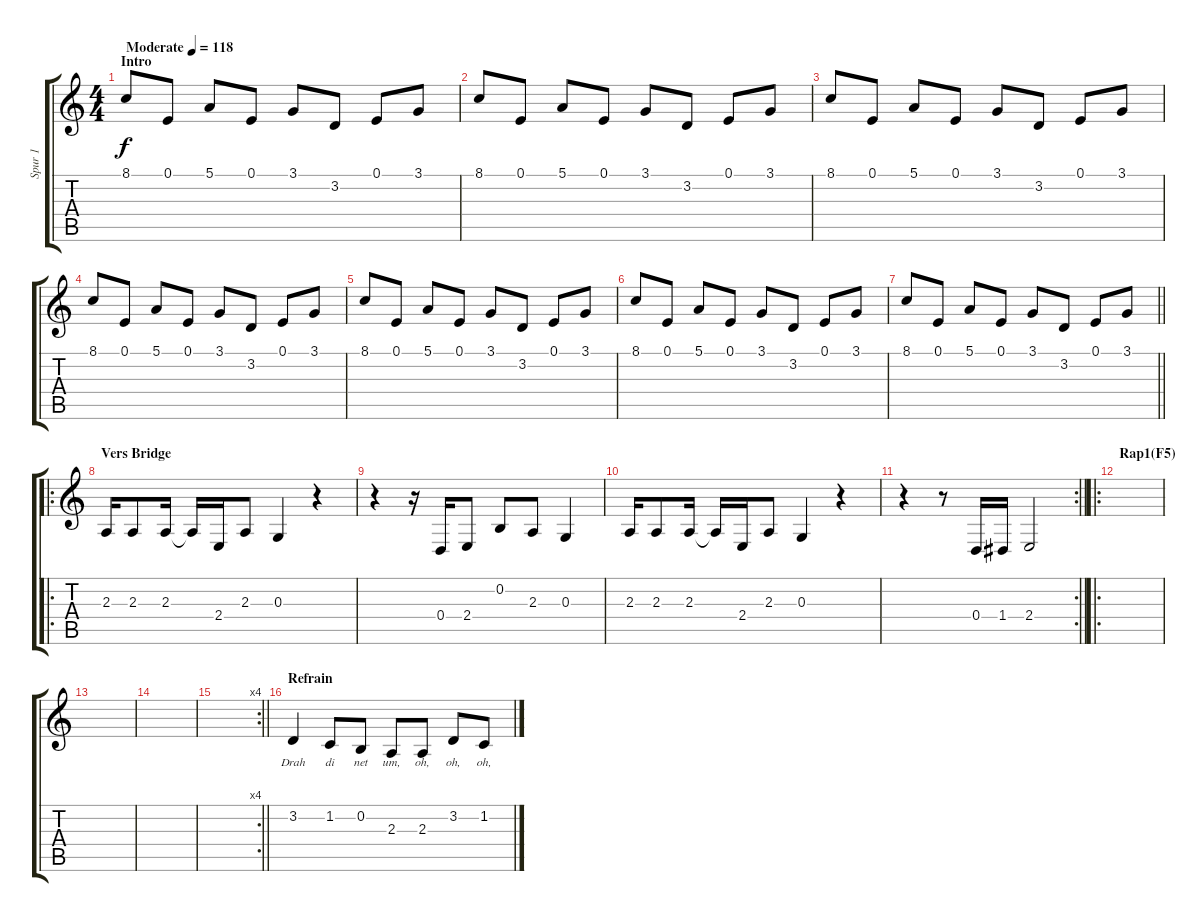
\track ("Spur 1" "Spur 1") {instrument stringensemble1}
\staff {score tabs}
\tuning (E4 B3 G3 D3 A2 E2) {hide}
\ts (4 4)
\section ("" "Intro")
\tempo (118 "Moderate")
\clef g2
\ks c
8.1.8{dy f instrument stringensemble1} 0.1.8 5.1.8 0.1.8 3.1.8 3.2.8 0.1.8 3.1.8 |
8.1.8 0.1.8 5.1.8 0.1.8 3.1.8 3.2.8 0.1.8 3.1.8 |
8.1.8 0.1.8 5.1.8 0.1.8 3.1.8 3.2.8 0.1.8 3.1.8 |
8.1.8 0.1.8 5.1.8 0.1.8 3.1.8 3.2.8 0.1.8 3.1.8 |
8.1.8 0.1.8 5.1.8 0.1.8 3.1.8 3.2.8 0.1.8 3.1.8 |
8.1.8 0.1.8 5.1.8 0.1.8 3.1.8 3.2.8 0.1.8 3.1.8 |
\barLineRight lightlight
8.1.8 0.1.8 5.1.8 0.1.8 3.1.8 3.2.8 0.1.8 3.1.8 |
\ro
\section ("" "Vers Bridge")
2.3.16 2.3.8 2.3.16 2.3{t}.16 2.4.16 2.3.8 0.3.4 r.4 |
r.4 r.16 0.4.16 2.4.8 0.2.8 2.3.8 0.3.4 |
2.3.16 2.3.8 2.3.16 2.3{t}.16 2.4.16 2.3.8 0.3.4 r.4 |
\rc 2
\barLineRight lightlight
r.4 r.8 0.4.16 1.4.16 2.4.2 |
\ro
\section ("" "Rap1(F5)")
|
|
|
\rc 4
\barLineRight lightlight
|
\section ("" "Refrain")
3.2.4{lyrics (0 "Drah") lyrics (1 "") lyrics (2 "") lyrics (3 "") lyrics (4 "")} 1.2.8{lyrics (0 "di") lyrics (1 "") lyrics (2 "") lyrics (3 "") lyrics (4 "")} 0.2.8{lyrics (0 "net") lyrics (1 "") lyrics (2 "") lyrics (3 "") lyrics (4 "")} 2.3.8{lyrics (0 "um,") lyrics (1 "") lyrics (2 "") lyrics (3 "") lyrics (4 "")} 2.3.8{lyrics (0 "oh,") lyrics (1 "") lyrics (2 "") lyrics (3 "") lyrics (4 "")} 3.2.8{lyrics (0 "oh,") lyrics (1 "") lyrics (2 "") lyrics (3 "") lyrics (4 "")} 1.2.8{lyrics (0 "oh,") lyrics (1 "") lyrics (2 "") lyrics (3 "") lyrics (4 "")}
